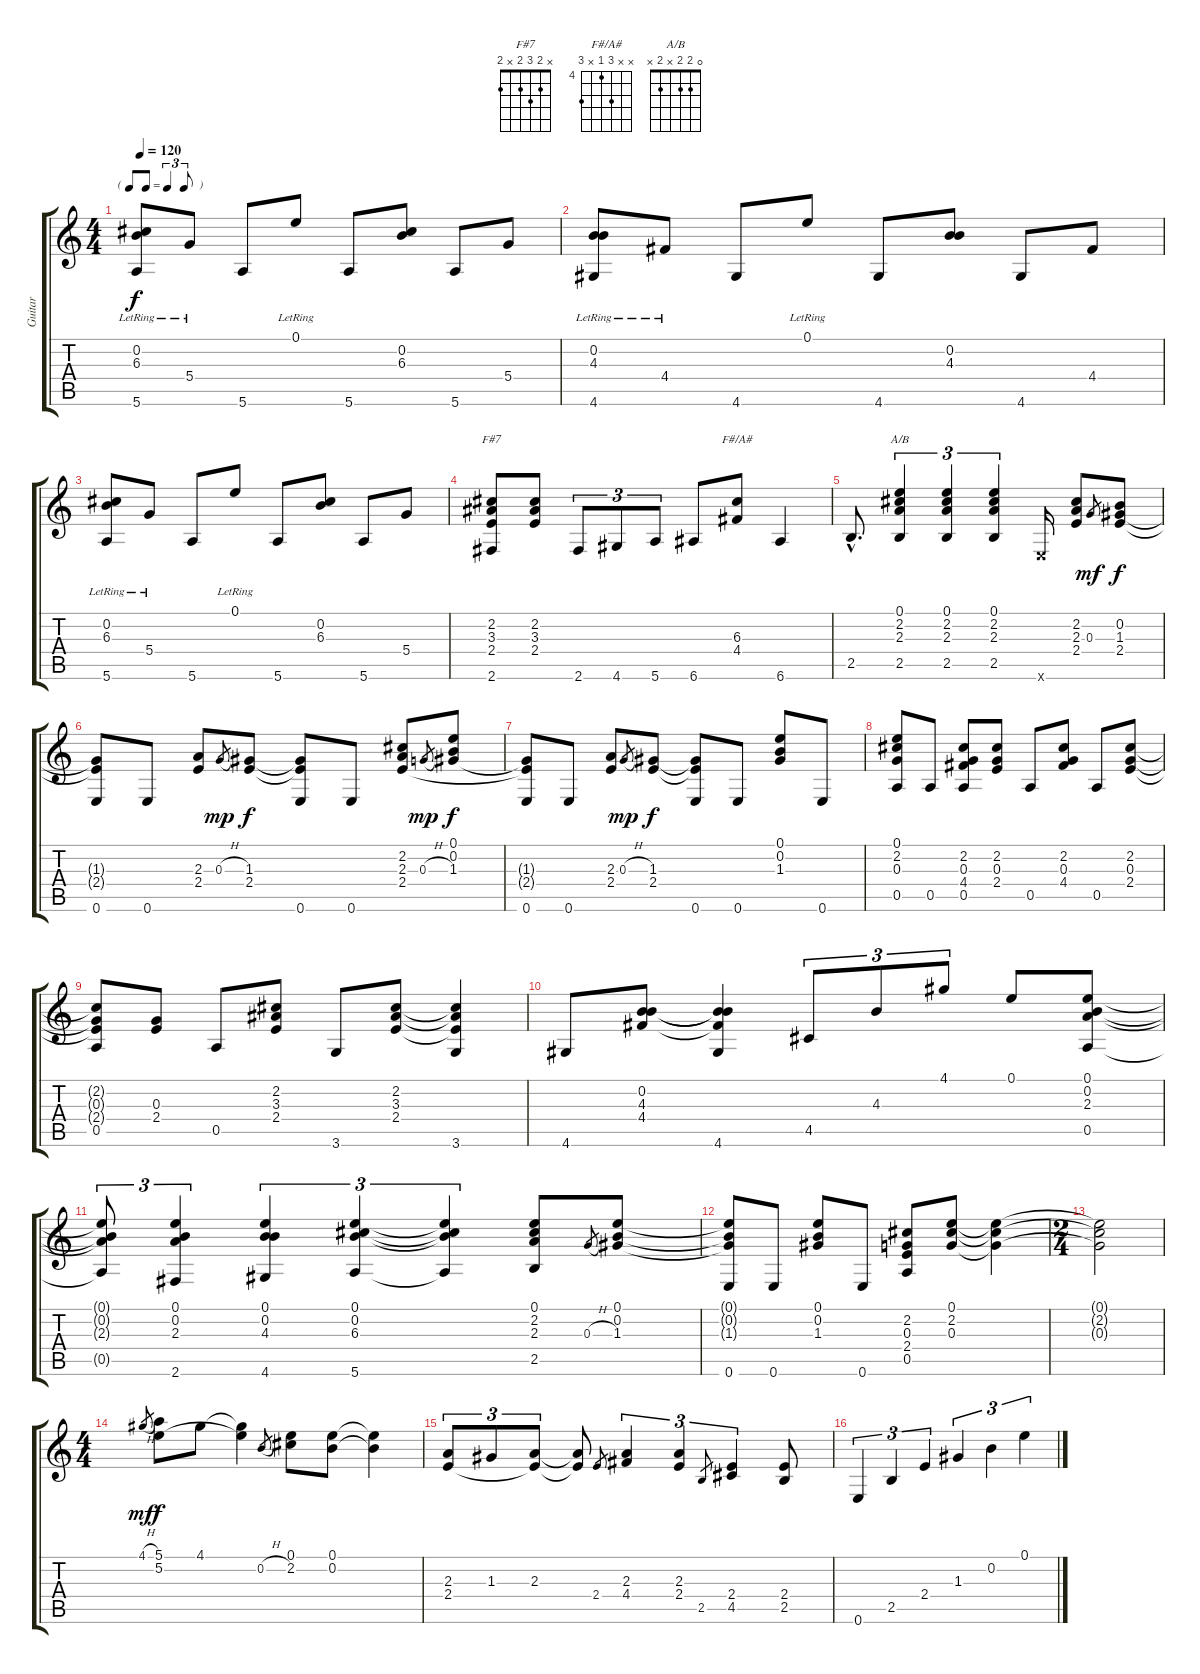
\track ("Guitar" "Guitar") {instrument acousticguitarnylon}
\staff {score tabs}
\tuning (E4 B3 G3 D3 A2 E2) {hide}
\chord ("F#7" x 2 3 2 x 2)
\chord ("F#/A#" x x 6 4 x 6) {firstfret 4}
\chord ("A/B" 0 2 2 x 2 x)
\ts (4 4)
\tf triplet8th
\tempo 120
\clef g2
\ks c
(0.2{lr} 6.3{lr} 5.6).8{dy f} 5.4{lr}.8 5.6.8 0.1{lr}.8 5.6.8 (0.2 6.3).8 5.6.8 5.4.8 |
(0.2{lr} 4.3{lr} 4.6).8 4.4{lr}.8 4.6.8 0.1{lr}.8 4.6.8 (0.2 4.3).8 4.6.8 4.4.8 |
(0.2{lr} 6.3{lr} 5.6).8 5.4{lr}.8 5.6.8 0.1{lr}.8 5.6.8 (0.2 6.3).8 5.6.8 5.4.8 |
(2.2 3.3 2.4 2.6).8{ch "F#7"} (2.2 3.3 2.4).8 2.6.8{tu (3 2)} 4.6.8{tu (3 2)} 5.6.8{tu (3 2)} 6.6.8 (6.3 4.4).8{ch "F#/A#"} 6.6.4 |
2.5{hac}.8{d} (0.1 2.2 2.3 2.5).4{tu (3 2) ch "A/B"} (0.1 2.2 2.3 2.5).4{tu (3 2)} (0.1 2.2 2.3 2.5).4{tu (3 2)} 0.6{x}.16 (2.2 2.3 2.4).8 0.3.8{gr dy mf} (0.2 1.3 2.4).8{dy f} |
(1.3{t} 2.4{t} 0.6).8 0.6.8 (2.3 2.4).8 0.3{h}.8{gr dy mp} (1.3 2.4).8{dy f} (1.3{t} 2.4{t} 0.6).8 0.6.8 (2.2 2.3 2.4).8 0.3{h}.8{gr dy mp} (0.1 0.2 1.3).8{dy f} |
(1.3{t} 2.4{t} 0.6).8 0.6.8 (2.3 2.4).8 0.3{h}.8{gr dy mp} (1.3 2.4).8{dy f} (1.3{t} 2.4{t} 0.6).8 0.6.8 (0.1 0.2 1.3).8 0.6.8 |
(0.1 2.2 0.3 0.5).8 0.5.8 (2.2 0.3 4.4 0.5).8 (2.2 0.3 2.4).8 0.5.8 (2.2 0.3 4.4).8 0.5.8 (2.2 0.3 2.4).8 |
(2.2{t} 0.3{t} 2.4{t} 0.5).8 (0.3 2.4).8 0.5.8 (2.2 3.3 2.4).8 3.6.8 (2.2 3.3 2.4).8 (2.2{t} 3.3{t} 2.4{t} 3.6).4 |
4.6.8 (0.2 4.3 4.4).8 (0.2{t} 4.3{t} 4.4{t} 4.6).4 4.5.8{tu (3 2)} 4.3.8{tu (3 2)} 4.1.8{tu (3 2)} 0.1.8 (0.1 0.2 2.3 0.5).8 |
(0.1{t} 0.2{t} 2.3{t} 0.5{t}).8{tu (3 2)} (0.1 0.2 2.3 2.6).4{tu (3 2)} (0.1 0.2 4.3 4.6).4{tu (3 2)} (0.1 0.2 6.3 5.6).4{tu (3 2)} (0.1{t} 0.2{t} 6.3{t} 5.6{t}).4{tu (3 2)} (0.1 2.2 2.3 2.5).8 0.3{h}.8{gr} (0.1 0.2 1.3).8 |
(0.1{t} 0.2{t} 1.3{t} 0.6).8 0.6.8 (0.1 0.2 1.3).8 0.6.8 (2.2 0.3 2.4 0.5).8 (0.1 2.2 0.3).8 (0.1{t} 2.2{t} 0.3{t}).4 |
\ts (2 4)
(0.1{t} 2.2{t} 0.3{t}).2 |
\ts (4 4)
4.1{h}.8{gr dy mf} (5.1 5.2).8{dy f} 4.1.8 (4.1{t} 5.2{t}).4 0.2{h}.8{gr} (0.1 2.2).8 (0.1 0.2).8 (0.1{t} 0.2{t}).4 |
(2.3 2.4).8{tu (3 2)} 1.3.8{tu (3 2)} (2.3 2.4{t}).8{tu (3 2)} (2.3{t} 2.4{t}).8 2.4.8{gr} (2.3 4.4).4{tu (3 2)} (2.3 2.4).4{tu (3 2)} 2.5.8{gr} (2.4 4.5).4{tu (3 2)} (2.4 2.5).8 |
0.6.4{tu (3 2)} 2.5.4{tu (3 2)} 2.4.4{tu (3 2)} 1.3.4{tu (3 2)} 0.2.4{tu (3 2)} 0.1.4{tu (3 2)}
